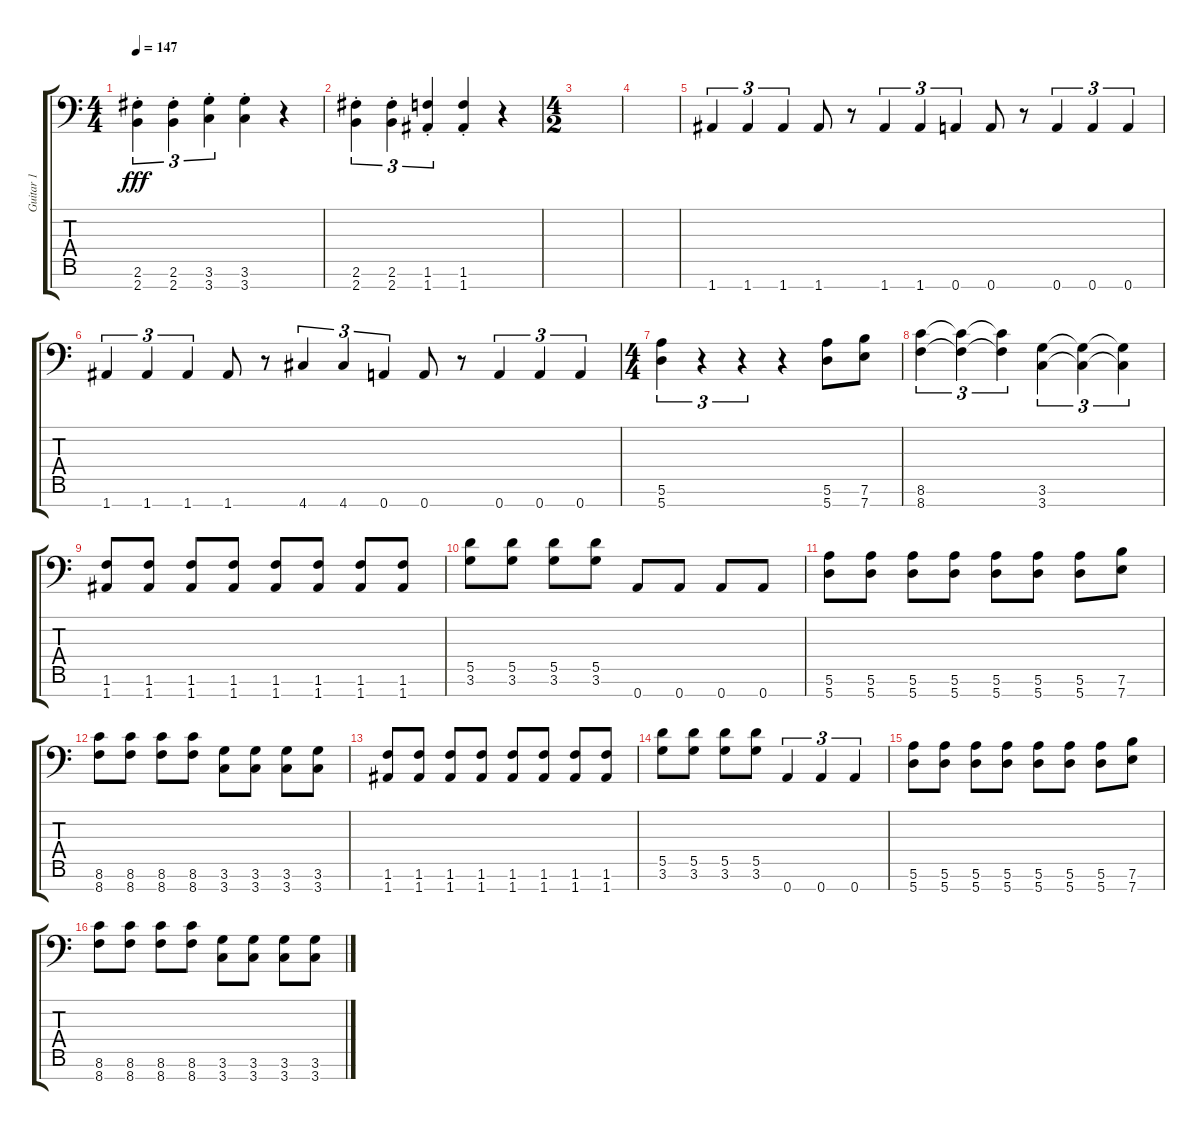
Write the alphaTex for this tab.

\track ("Guitar 1" "Guitar 1") {instrument overdrivenguitar}
\staff {score tabs}
\tuning (E4 B3 G3 D3 A2 E2 A1) {hide}
\ts (4 4)
\tempo 147
\clef f4
\ks c
(2.6{st} 2.7{st}).4{tu (3 2) dy fff} (2.6{st} 2.7{st}).4{tu (3 2)} (3.6{st} 3.7{st}).4{tu (3 2)} (3.6{st} 3.7{st}).4 r.4 |
(2.6{st} 2.7{st}).4{tu (3 2)} (2.6{st} 2.7{st}).4{tu (3 2)} (1.6{st} 1.7{st}).4{tu (3 2)} (1.6{st} 1.7{st}).4 r.4 |
\ts (4 2)
|
|
1.7.4{tu (3 2)} 1.7.4{tu (3 2)} 1.7.4{tu (3 2)} 1.7.8 r.8 1.7.4{tu (3 2)} 1.7.4{tu (3 2)} 0.7.4{tu (3 2)} 0.7.8 r.8 0.7.4{tu (3 2)} 0.7.4{tu (3 2)} 0.7.4{tu (3 2)} |
1.7.4{tu (3 2)} 1.7.4{tu (3 2)} 1.7.4{tu (3 2)} 1.7.8 r.8 4.7.4{tu (3 2)} 4.7.4{tu (3 2)} 0.7.4{tu (3 2)} 0.7.8 r.8 0.7.4{tu (3 2)} 0.7.4{tu (3 2)} 0.7.4{tu (3 2)} |
\ts (4 4)
(5.6 5.7).4{tu (3 2)} r.4{tu (3 2)} r.4{tu (3 2)} r.4 (5.6 5.7).8 (7.6 7.7).8 |
(8.6 8.7).4{tu (3 2)} (8.6{t} 8.7{t}).4{tu (3 2)} (8.6{t} 8.7{t}).4{tu (3 2)} (3.6 3.7).4{tu (3 2)} (3.6{t} 3.7{t}).4{tu (3 2)} (3.6{t} 3.7{t}).4{tu (3 2)} |
(1.6 1.7).8 (1.6 1.7).8 (1.6 1.7).8 (1.6 1.7).8 (1.6 1.7).8 (1.6 1.7).8 (1.6 1.7).8 (1.6 1.7).8 |
(5.5 3.6).8 (5.5 3.6).8 (5.5 3.6).8 (5.5 3.6).8 0.7.8 0.7.8 0.7.8 0.7.8 |
(5.6 5.7).8 (5.6 5.7).8 (5.6 5.7).8 (5.6 5.7).8 (5.6 5.7).8 (5.6 5.7).8 (5.6 5.7).8 (7.6 7.7).8 |
(8.6 8.7).8 (8.6 8.7).8 (8.6 8.7).8 (8.6 8.7).8 (3.6 3.7).8 (3.6 3.7).8 (3.6 3.7).8 (3.6 3.7).8 |
(1.6 1.7).8 (1.6 1.7).8 (1.6 1.7).8 (1.6 1.7).8 (1.6 1.7).8 (1.6 1.7).8 (1.6 1.7).8 (1.6 1.7).8 |
(5.5 3.6).8 (5.5 3.6).8 (5.5 3.6).8 (5.5 3.6).8 0.7.4{tu (3 2)} 0.7.4{tu (3 2)} 0.7.4{tu (3 2)} |
(5.6 5.7).8 (5.6 5.7).8 (5.6 5.7).8 (5.6 5.7).8 (5.6 5.7).8 (5.6 5.7).8 (5.6 5.7).8 (7.6 7.7).8 |
(8.6 8.7).8 (8.6 8.7).8 (8.6 8.7).8 (8.6 8.7).8 (3.6 3.7).8 (3.6 3.7).8 (3.6 3.7).8 (3.6 3.7).8
